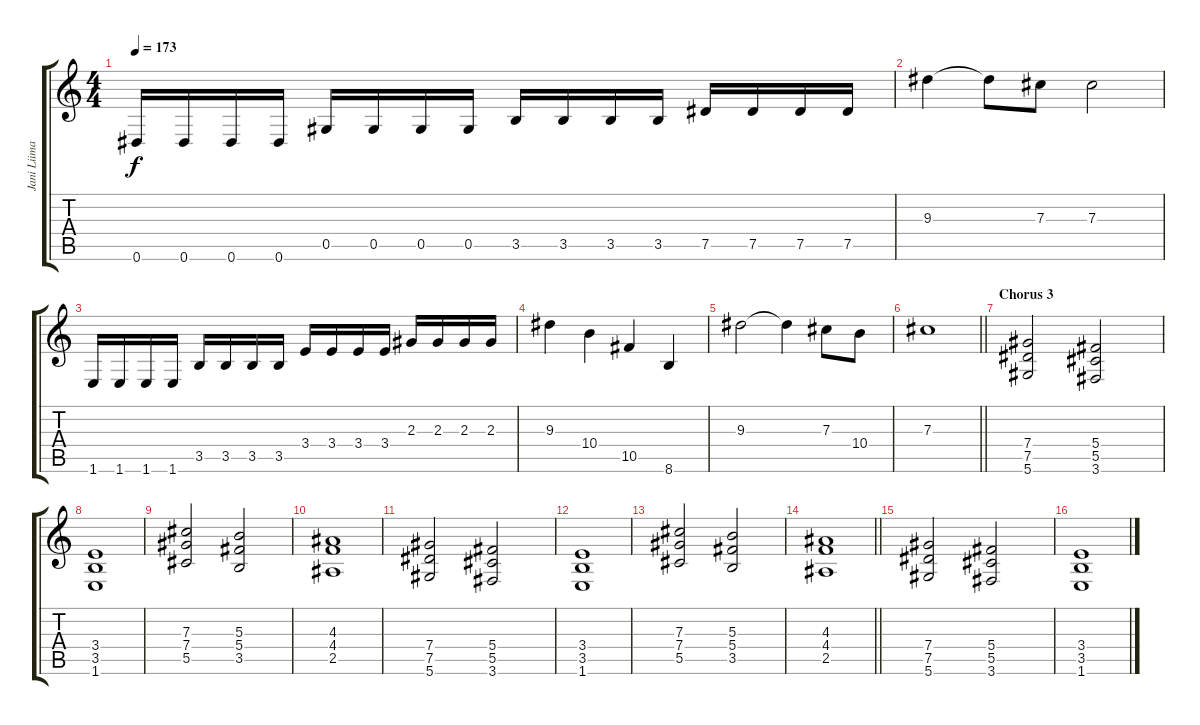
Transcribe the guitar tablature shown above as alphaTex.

\track ("Jani Liimatainen - Guitar I" "Jani Liima") {instrument distortionguitar}
\staff {score tabs}
\tuning (Eb4 Bb3 Gb3 Db3 Ab2 Eb2) {hide}
\ts (4 4)
\tempo 173
\clef g2
\ks c
0.6.16{dy f} 0.6.16 0.6.16 0.6.16 0.5.16 0.5.16 0.5.16 0.5.16 3.5.16 3.5.16 3.5.16 3.5.16 7.5.16 7.5.16 7.5.16 7.5.16 |
9.3.4 9.3{t}.8 7.3.8 7.3.2 |
1.6.16 1.6.16 1.6.16 1.6.16 3.5.16 3.5.16 3.5.16 3.5.16 3.4.16 3.4.16 3.4.16 3.4.16 2.3.16 2.3.16 2.3.16 2.3.16 |
9.3.4 10.4.4 10.5.4 8.6.4 |
9.3.2 9.3{t}.4 7.3.8 10.4.8 |
\barLineRight lightlight
7.3.1 |
\section ("" "Chorus 3")
(7.4 7.5 5.6).2 (5.4 5.5 3.6).2 |
(3.4 3.5 1.6).1 |
(7.3 7.4 5.5).2 (5.3 5.4 3.5).2 |
(4.3 4.4 2.5).1 |
(7.4 7.5 5.6).2 (5.4 5.5 3.6).2 |
(3.4 3.5 1.6).1 |
(7.3 7.4 5.5).2 (5.3 5.4 3.5).2 |
\barLineRight lightlight
(4.3 4.4 2.5).1 |
(7.4 7.5 5.6).2 (5.4 5.5 3.6).2 |
(3.4 3.5 1.6).1
